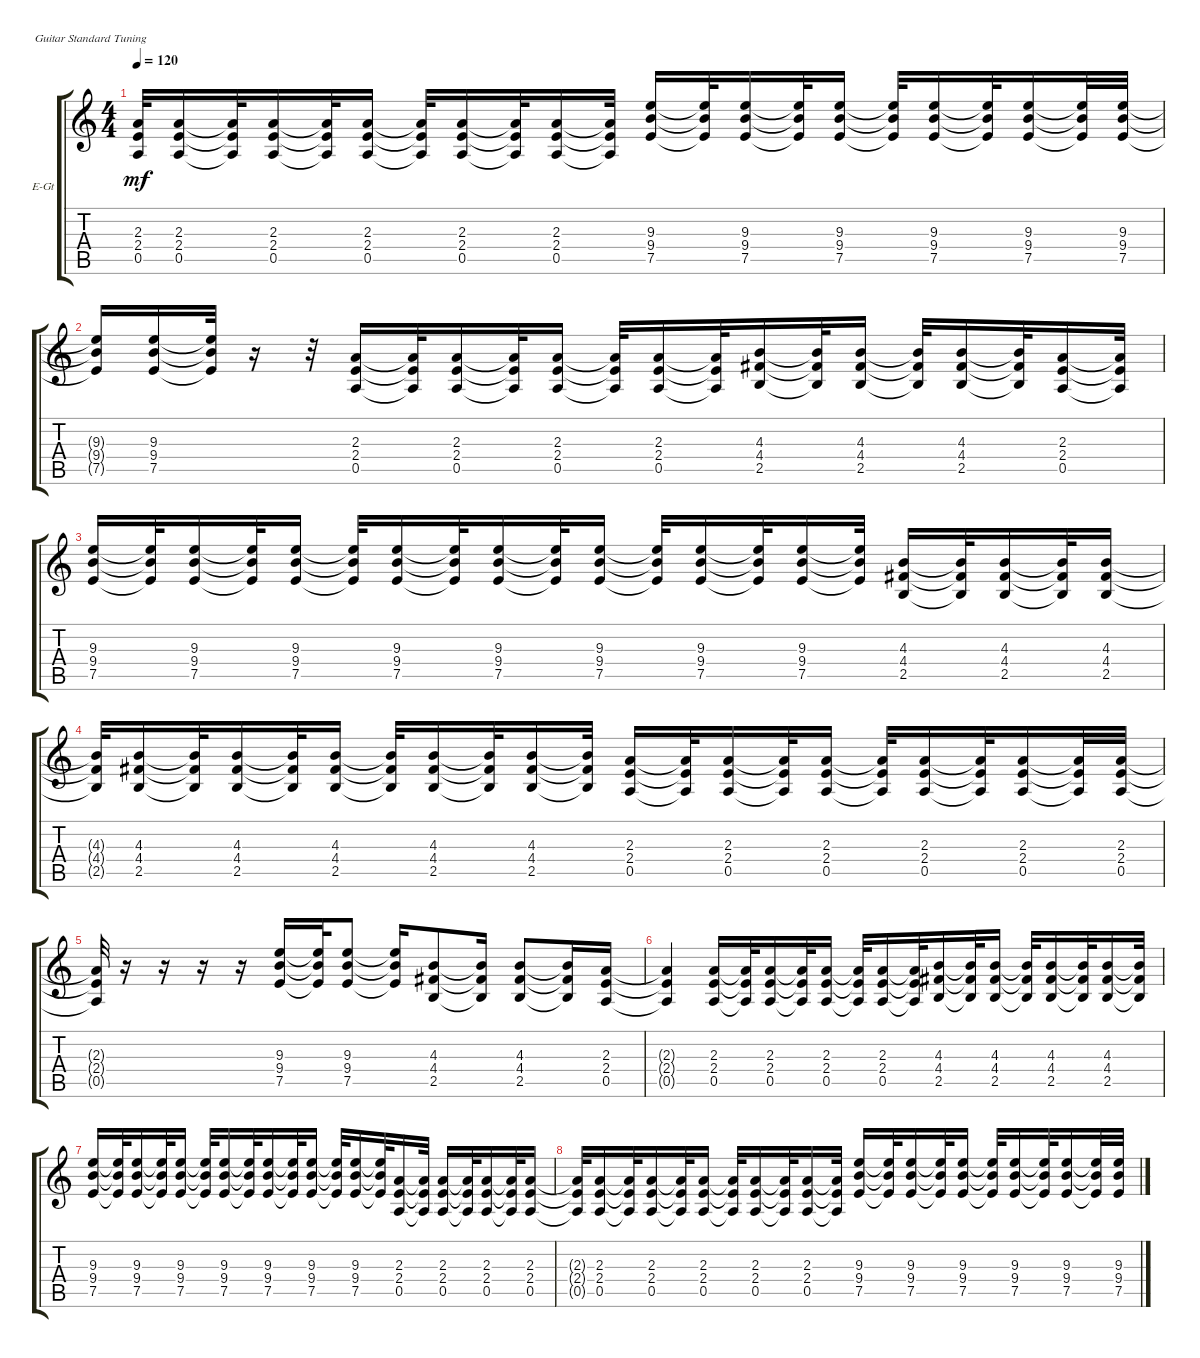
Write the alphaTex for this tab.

\defaultSystemsLayout 4
\bracketExtendMode groupsimilarinstruments
\firstSystemTrackNameOrientation horizontal
\otherSystemsTrackNameOrientation horizontal
\track ("Electric Guitar" "E-Gt") {instrument distortionguitar}
\staff {score tabs}
\tuning (E4 B3 G3 D3 A2 E2)
\ts (4 4)
\tempo 120
\clef g2
\ks c
(2.3{t} 2.4{t} 0.5{t}).32{dy mf} (2.3 2.4 0.5).16 (2.3{t} 2.4{t} 0.5{t}).32 (2.3 2.4 0.5).16 (2.3{t} 2.4{t} 0.5{t}).32 (2.3 2.4 0.5).16 (2.3{t} 2.4{t} 0.5{t}).32 (2.3 2.4 0.5).16 (2.3{t} 2.4{t} 0.5{t}).32 (2.3 2.4 0.5).16 (2.3{t} 2.4{t} 0.5{t}).32 (9.3 9.4 7.5).16 (9.3{t} 9.4{t} 7.5{t}).32 (9.3 9.4 7.5).16 (9.3{t} 9.4{t} 7.5{t}).32 (9.3 9.4 7.5).16 (9.3{t} 9.4{t} 7.5{t}).32 (9.3 9.4 7.5).16 (9.3{t} 9.4{t} 7.5{t}).32 (9.3 9.4 7.5).16 (9.3{t} 9.4{t} 7.5{t}).32 (9.3 9.4 7.5).32 |
(9.3{t} 9.4{t} 7.5{t}).16 (9.3 9.4 7.5).16 (9.3{t} 9.4{t} 7.5{t}).32 r.16 r.32 (2.3 2.4 0.5).16 (2.3{t} 2.4{t} 0.5{t}).32 (2.3 2.4 0.5).16 (2.3{t} 2.4{t} 0.5{t}).32 (2.3 2.4 0.5).16 (2.3{t} 2.4{t} 0.5{t}).32 (2.3 2.4 0.5).16 (2.3{t} 2.4{t} 0.5{t}).32 (4.3 4.4 2.5).16 (4.3{t} 4.4{t} 2.5{t}).32 (4.3 4.4 2.5).16 (4.3{t} 4.4{t} 2.5{t}).32 (4.3 4.4 2.5).16 (4.3{t} 4.4{t} 2.5{t}).32 (0.5 2.4 2.3).16 (0.5{t} 2.4{t} 2.3{t}).32 |
(9.3 9.4 7.5).16 (9.3{t} 9.4{t} 7.5{t}).32 (9.3 9.4 7.5).16 (9.3{t} 9.4{t} 7.5{t}).32 (9.3 9.4 7.5).16 (9.3{t} 9.4{t} 7.5{t}).32 (9.3 9.4 7.5).16 (9.3{t} 9.4{t} 7.5{t}).32 (9.3 9.4 7.5).16 (9.3{t} 9.4{t} 7.5{t}).32 (9.3 9.4 7.5).16 (9.3{t} 9.4{t} 7.5{t}).32 (9.3 9.4 7.5).16 (9.3{t} 9.4{t} 7.5{t}).32 (9.3 9.4 7.5).16 (9.3{t} 9.4{t} 7.5{t}).32 (4.3 4.4 2.5).16 (4.3{t} 4.4{t} 2.5{t}).32 (4.3 4.4 2.5).16 (4.3{t} 4.4{t} 2.5{t}).32 (4.3 4.4 2.5).16 |
(2.5{t} 4.4{t} 4.3{t}).32 (4.3 4.4 2.5).16 (4.3{t} 4.4{t} 2.5{t}).32 (4.3 4.4 2.5).16 (4.3{t} 4.4{t} 2.5{t}).32 (4.3 4.4 2.5).16 (4.3{t} 4.4{t} 2.5{t}).32 (4.3 4.4 2.5).16 (4.3{t} 4.4{t} 2.5{t}).32 (4.3 4.4 2.5).16 (4.3{t} 4.4{t} 2.5{t}).32 (0.5 2.4 2.3).16 (0.5{t} 2.4{t} 2.3{t}).32 (0.5 2.4 2.3).16 (0.5{t} 2.4{t} 2.3{t}).32 (0.5 2.4 2.3).16 (0.5{t} 2.4{t} 2.3{t}).32 (0.5 2.4 2.3).16 (0.5{t} 2.4{t} 2.3{t}).32 (0.5 2.4 2.3).16 (0.5{t} 2.4{t} 2.3{t}).32 (0.5 2.4 2.3).32 |
(0.5{t} 2.4{t} 2.3{t}).32 r.16 r.16 r.16 r.16 (7.5 9.4 9.3).16 (7.5{t} 9.4{t} 9.3{t}).32 (7.5 9.4 9.3).8 (7.5{t} 9.4{t} 9.3{t}).16 (2.5 4.4 4.3).8 (2.5{t} 4.4{t} 4.3{t}).16 (2.5 4.4 4.3).8 (2.5{t} 4.4{t} 4.3{t}).16 (0.5 2.4 2.3).16 |
(0.5{t} 2.4{t} 2.3{t}).4 (2.3 2.4 0.5).16 (2.3{t} 2.4{t} 0.5{t}).32 (2.3 2.4 0.5).16 (2.3{t} 2.4{t} 0.5{t}).32 (2.3 2.4 0.5).16 (2.3{t} 2.4{t} 0.5{t}).32 (2.3 2.4 0.5).16 (2.3{t} 2.4{t} 0.5{t}).32 (4.3 4.4 2.5).16 (4.3{t} 4.4{t} 2.5{t}).32 (4.3 4.4 2.5).16 (4.3{t} 4.4{t} 2.5{t}).32 (4.3 4.4 2.5).16 (4.3{t} 4.4{t} 2.5{t}).32 (4.3 4.4 2.5).16 (4.3{t} 4.4{t} 2.5{t}).32 |
(9.3 9.4 7.5).16 (9.3{t} 9.4{t} 7.5{t}).32 (9.3 9.4 7.5).16 (9.3{t} 9.4{t} 7.5{t}).32 (9.3 9.4 7.5).16 (9.3{t} 9.4{t} 7.5{t}).32 (9.3 9.4 7.5).16 (9.3{t} 9.4{t} 7.5{t}).32 (9.3 9.4 7.5).16 (9.3{t} 9.4{t} 7.5{t}).32 (9.3 9.4 7.5).16 (9.3{t} 9.4{t} 7.5{t}).32 (9.3 9.4 7.5).16 (9.3{t} 9.4{t} 7.5{t}).32 (2.3 2.4 0.5).16 (2.3{t} 2.4{t} 0.5{t}).32 (2.3 2.4 0.5).16 (2.3{t} 2.4{t} 0.5{t}).32 (2.3 2.4 0.5).16 (2.3{t} 2.4{t} 0.5{t}).32 (2.3 2.4 0.5).16 |
(2.3{t} 2.4{t} 0.5{t}).32 (2.3 2.4 0.5).16 (2.3{t} 2.4{t} 0.5{t}).32 (2.3 2.4 0.5).16 (2.3{t} 2.4{t} 0.5{t}).32 (2.3 2.4 0.5).16 (2.3{t} 2.4{t} 0.5{t}).32 (2.3 2.4 0.5).16 (2.3{t} 2.4{t} 0.5{t}).32 (2.3 2.4 0.5).16 (2.3{t} 2.4{t} 0.5{t}).32 (9.3 9.4 7.5).16 (9.3{t} 9.4{t} 7.5{t}).32 (9.3 9.4 7.5).16 (9.3{t} 9.4{t} 7.5{t}).32 (9.3 9.4 7.5).16 (9.3{t} 9.4{t} 7.5{t}).32 (9.3 9.4 7.5).16 (9.3{t} 9.4{t} 7.5{t}).32 (9.3 9.4 7.5).16 (9.3{t} 9.4{t} 7.5{t}).32 (9.3 9.4 7.5).32
